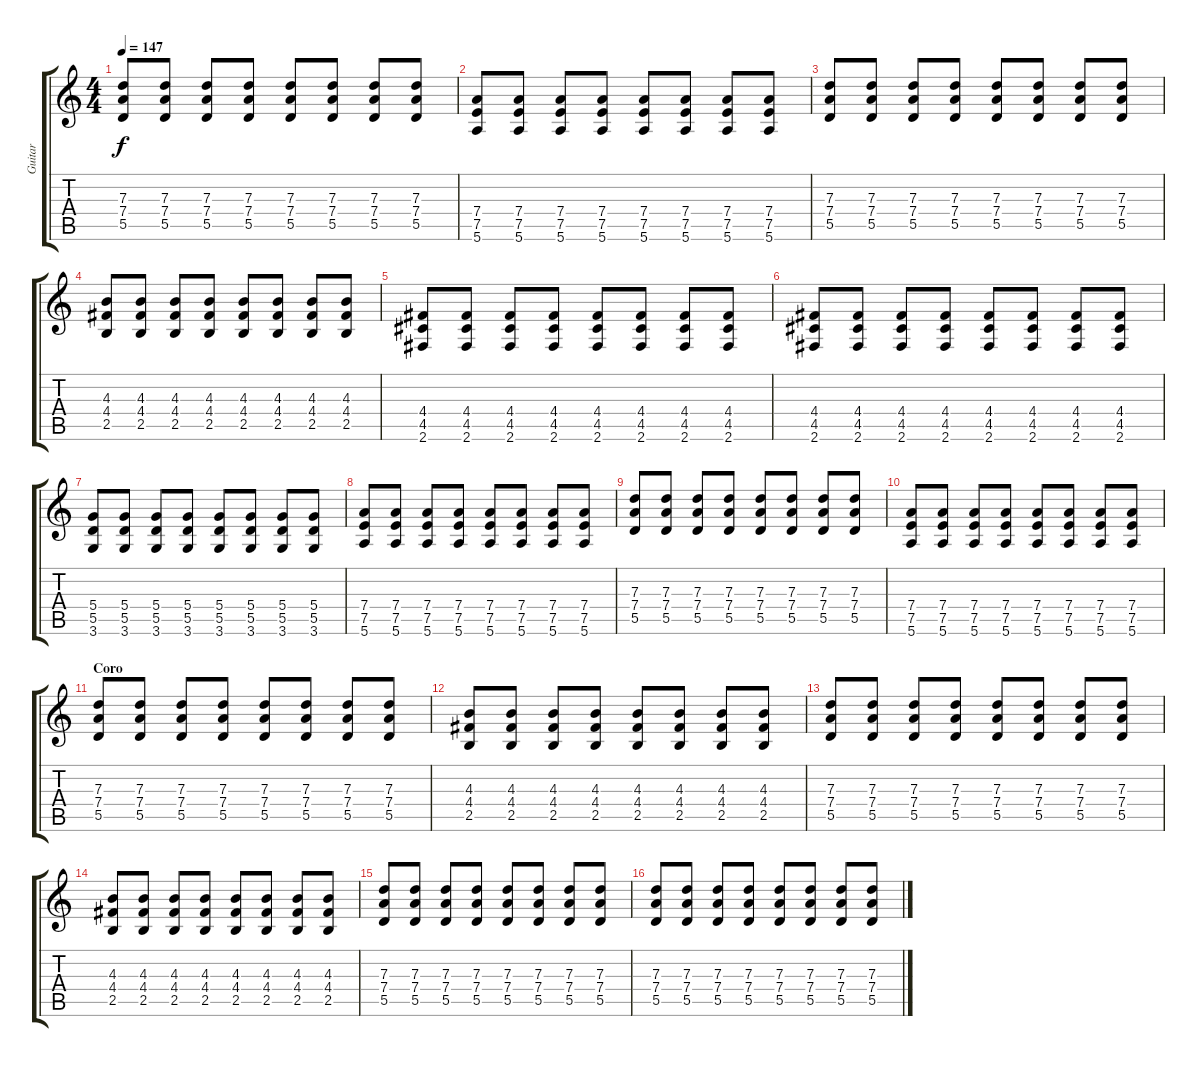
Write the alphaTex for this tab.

\track ("Guitar" "Guitar") {instrument distortionguitar}
\staff {score tabs}
\tuning (E4 B3 G3 D3 A2 E2) {hide}
\ts (4 4)
\tempo 147
\clef g2
\ks c
(7.3 7.4 5.5).8{dy f} (7.3 7.4 5.5).8 (7.3 7.4 5.5).8 (7.3 7.4 5.5).8 (7.3 7.4 5.5).8 (7.3 7.4 5.5).8 (7.3 7.4 5.5).8 (7.3 7.4 5.5).8 |
(7.4 7.5 5.6).8 (7.4 7.5 5.6).8 (7.4 7.5 5.6).8 (7.4 7.5 5.6).8 (7.4 7.5 5.6).8 (7.4 7.5 5.6).8 (7.4 7.5 5.6).8 (7.4 7.5 5.6).8 |
(7.3 7.4 5.5).8 (7.3 7.4 5.5).8 (7.3 7.4 5.5).8 (7.3 7.4 5.5).8 (7.3 7.4 5.5).8 (7.3 7.4 5.5).8 (7.3 7.4 5.5).8 (7.3 7.4 5.5).8 |
(4.3 4.4 2.5).8 (4.3 4.4 2.5).8 (4.3 4.4 2.5).8 (4.3 4.4 2.5).8 (4.3 4.4 2.5).8 (4.3 4.4 2.5).8 (4.3 4.4 2.5).8 (4.3 4.4 2.5).8 |
(4.4 4.5 2.6).8 (4.4 4.5 2.6).8 (4.4 4.5 2.6).8 (4.4 4.5 2.6).8 (4.4 4.5 2.6).8 (4.4 4.5 2.6).8 (4.4 4.5 2.6).8 (4.4 4.5 2.6).8 |
(4.4 4.5 2.6).8 (4.4 4.5 2.6).8 (4.4 4.5 2.6).8 (4.4 4.5 2.6).8 (4.4 4.5 2.6).8 (4.4 4.5 2.6).8 (4.4 4.5 2.6).8 (4.4 4.5 2.6).8 |
(5.4 5.5 3.6).8 (5.4 5.5 3.6).8 (5.4 5.5 3.6).8 (5.4 5.5 3.6).8 (5.4 5.5 3.6).8 (5.4 5.5 3.6).8 (5.4 5.5 3.6).8 (5.4 5.5 3.6).8 |
(7.4 7.5 5.6).8 (7.4 7.5 5.6).8 (7.4 7.5 5.6).8 (7.4 7.5 5.6).8 (7.4 7.5 5.6).8 (7.4 7.5 5.6).8 (7.4 7.5 5.6).8 (7.4 7.5 5.6).8 |
(7.3 7.4 5.5).8 (7.3 7.4 5.5).8 (7.3 7.4 5.5).8 (7.3 7.4 5.5).8 (7.3 7.4 5.5).8 (7.3 7.4 5.5).8 (7.3 7.4 5.5).8 (7.3 7.4 5.5).8 |
(7.4 7.5 5.6).8 (7.4 7.5 5.6).8 (7.4 7.5 5.6).8 (7.4 7.5 5.6).8 (7.4 7.5 5.6).8 (7.4 7.5 5.6).8 (7.4 7.5 5.6).8 (7.4 7.5 5.6).8 |
\section ("" "Coro")
(7.3 7.4 5.5).8{volume 13} (7.3 7.4 5.5).8 (7.3 7.4 5.5).8 (7.3 7.4 5.5).8 (7.3 7.4 5.5).8 (7.3 7.4 5.5).8 (7.3 7.4 5.5).8 (7.3 7.4 5.5).8 |
(4.3 4.4 2.5).8 (4.3 4.4 2.5).8 (4.3 4.4 2.5).8 (4.3 4.4 2.5).8 (4.3 4.4 2.5).8 (4.3 4.4 2.5).8 (4.3 4.4 2.5).8 (4.3 4.4 2.5).8 |
(7.3 7.4 5.5).8{volume 13} (7.3 7.4 5.5).8 (7.3 7.4 5.5).8 (7.3 7.4 5.5).8 (7.3 7.4 5.5).8 (7.3 7.4 5.5).8 (7.3 7.4 5.5).8 (7.3 7.4 5.5).8 |
(4.3 4.4 2.5).8 (4.3 4.4 2.5).8 (4.3 4.4 2.5).8 (4.3 4.4 2.5).8 (4.3 4.4 2.5).8 (4.3 4.4 2.5).8 (4.3 4.4 2.5).8 (4.3 4.4 2.5).8 |
(7.3 7.4 5.5).8 (7.3 7.4 5.5).8 (7.3 7.4 5.5).8 (7.3 7.4 5.5).8 (7.3 7.4 5.5).8 (7.3 7.4 5.5).8 (7.3 7.4 5.5).8 (7.3 7.4 5.5).8 |
(7.3 7.4 5.5).8 (7.3 7.4 5.5).8 (7.3 7.4 5.5).8 (7.3 7.4 5.5).8 (7.3 7.4 5.5).8 (7.3 7.4 5.5).8 (7.3 7.4 5.5).8 (7.3 7.4 5.5).8
